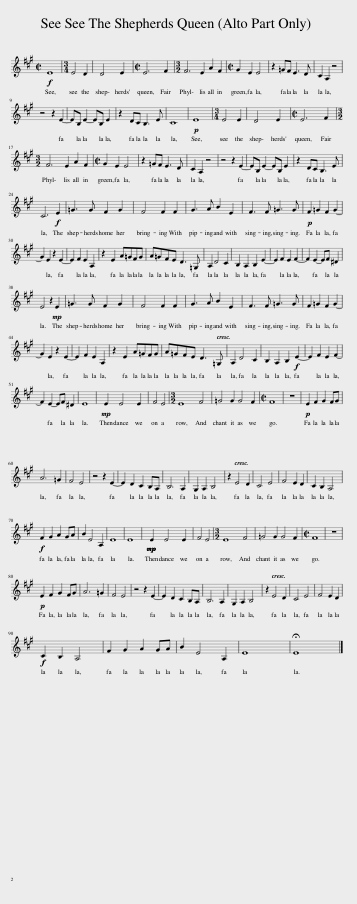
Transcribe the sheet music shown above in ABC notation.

X:1
L:1/8
M:2/2
I:linebreak $
K:A
V:1 treble
V:1
!f! E8 |[M:3/4] E4 D2 | D4 E2 |[M:2/2] E6 F2 |[M:3/2] F6 E2 A2 F2 | %5
[M:2/2] G2 E2 E4 | z2 =GF E3 D | C2 A,2 z4 |$ z4 z2 E2- | EB, E2- EB, E2 | %10
 z2 DC B,3 E | C8 |!p! E8 |[M:3/4] E4 E2 | D4 E2 | %15
[M:2/2] E6 F2 |$[M:3/2] F6 E2 A2 F2 |[M:2/2] G2 E2 E4 | z2 =GF E3 D | C2 A,2 z4 | %20
 z4 z2 E2- | EB, E2- EB, E2 | z2 DC B,3 E |$ C6!f! E2 | =G3 G F2 G2 | %25
 F4 F2 F2 | G3 A B2 E2 | F3 F =G3 G |!p! F2 =G2 F2 G2- |$ G2 E2 z2 E2- | %30
 E2 F2 E2 A,2 | z2 E2 A=GFG | A=GFE D3 =G, | A,2 D4 C2 | B,2 A,2 B,2 E2- | %35
 E2 F2 E2 F2- | F2 E2- EF ^D2 |$ E4 z2!mp! E2 | =G3 G F2 G2 | F4 F2 F2 | %40
 G3 A B2 E2 | F3 F =G3 G | F2 =G2 F2 G2- |$ G2 E2 z2 E2- | E2 F2 E2 A,2 | %45
 z2 E2 A=GFG | A=GFE D3 =G, | A,2 D4 C2 | B,2 A,2 B,2!f! E2- | E2 F2 E2 F2- |$ %50
 F2 E2- EF ^D2 | E8 |!mp! E2 E4 E2 | F4 E4 |[M:3/2] E8 F4 | %55
 =G4 G2 G4 F2 |[M:2/2] F8 | z8 |!p! E2 F2 G2 FG |$ A6 =G2 | %60
 F4 E4 | z4 z2 E2- | E2 D2 C2 B,A, | B,6 A,2 | G,2 A,2 B,4 | %65
 z2 E4 D2 | C4 E4 | F4 E2 D2 | C2 B,2 A,4 |$!f! F2 G2 A2 GA | %70
 B2 E4 A,2 | E8 | E8 |!mp!!mp! E2 E4 E2 | F4 E4 | %75
[M:3/2] E8 F4 | =G4 G2 G4 F2 |[M:2/2] F8 | z8 |$!p! E2 F2 G2 FG | %80
 A6 =G2 | F4 E4 | z4 z2 E2- | E2 D2 C2 B,A, | B,6 A,2 | %85
 G,2 A,2 B,4 | z2 E4 D2 | C4 E4 | F4 E2 D2 |$!f! C2 B,2 A,4 | %90
 F2 G2 A2 GA | B2 E4 A,2 | E8 | !fermata!E8 |] %94
